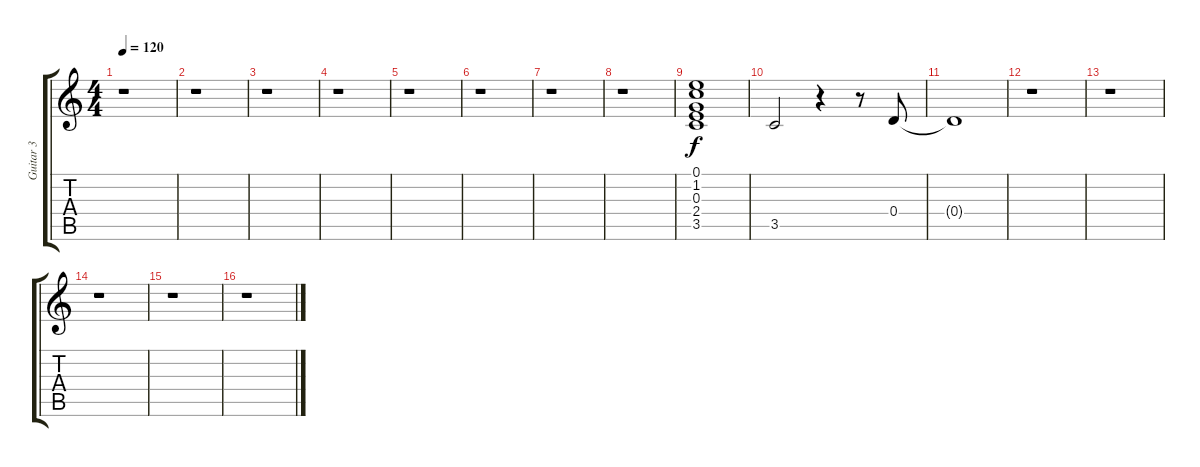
\track ("Guitar 3" "Guitar 3") {instrument distortionguitar}
\staff {score tabs}
\tuning (E4 B3 G3 D3 A2 E2) {hide}
\ts (4 4)
\tempo 120
\clef g2
\ks c
r.1{dy f} |
r.1 |
r.1 |
r.1 |
r.1 |
r.1 |
r.1 |
r.1 |
(0.1 1.2 0.3 2.4 3.5).1 |
3.5.2 r.4 r.8 0.4.8 |
0.4{t}.1 |
r.1 |
r.1 |
r.1 |
r.1 |
r.1
